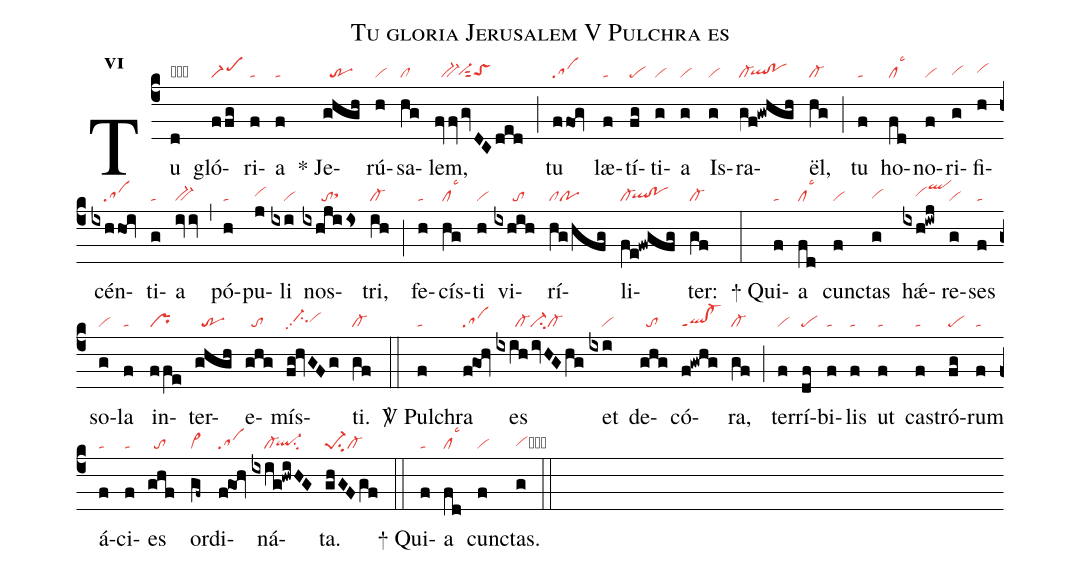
name:Tu gloria Jerusalem V Pulchra es;
office-part:re;
mode:6;
nabc-lines:1;
%%
initial-style: 1;
name: Tu gloria Jerusalem;
mode:6;
office-part: Responsorium;
annotation: Resp.;
annotation:vi;
nabc-lines:1;
%%
(c4) Tu(d|obta) gló(ffg|scM1)ri(f|ta)a(f|ta) <sp>*</sp> Je(ghgh|//tr)rú(h|vi)sa(hg|cl)lem,(fvfvgvDCded|//bv-`vi-hgsut2toShg) (;) tu(ffog|sa) læ(f|ta)tí(fg|pe)ti(g|vi)a(g|vi) Is(g|vi)ra(gf!gwhgh|cl-`qlhg!pohg)ël,(hg|cl-) (;) tu(f|ta) ho(fd|cllsc3)no(f|vi)ri(g|vihg)fi(h|vihh)cén(ixhhoi|////sa)ti(g|ta)a(iviv|bv-) (,) pó(h|ta)pu(j|vihh)li(ixi|////vi) nos(ixhjiis|//////tosthh)tri,(ih|cl-) (;) fe(h|ta)cís(hg|cllsc3)ti(h|vi) vi(ixhih|//////to)rí(hg/hfg|clpo)li(fe!fwgfg|cl-`qlhg!pohg)ter:(gf|cl-) (:)
<sp>+</sp> Qui(f|ta)a(fd|cllsc3) cunc(f|vi)tas(g|vihg) hǽ(ixh!iwj|////vihhqlhk)re(g|vi)ses(f|ta) so(g|vi)la(f|ta) in(ffe|pr)ter(ghgh|//tr)e(ghg|//to)mís(fg!hvGFg|//ci-hhpp2vihh)ti.(gf|cl-) (::)

<sp>V/</sp> Pul(f|ta)chra(f!goh|sa) es(ixih/ivHGhg|//////cl-ci-cl-) et(ixi|////vi) de(ghg|//to)có(f!gwhg|ql!cl-ppt1)ra,(gf|cl-) (;) ter(f|vi)rí(df|pe)bi(f|ta)lis(f|ta) ut(f|ta) cas(f|ta)tró(fg|pe)rum(f|ta) á(f|ta)ci(f|ta)es(ghf|//to) or(gf~|vi>)di(f!goh|sa)ná(ixig!hwiHG|////cl-`ql-hgsu2)ta.(ghGFgf|pe-1su2cl-) (::)
<sp>+</sp> Qui(f|ta)a(fd|cllsc3) cunc(f|vi)tas.(g|vihgcb) (::)
